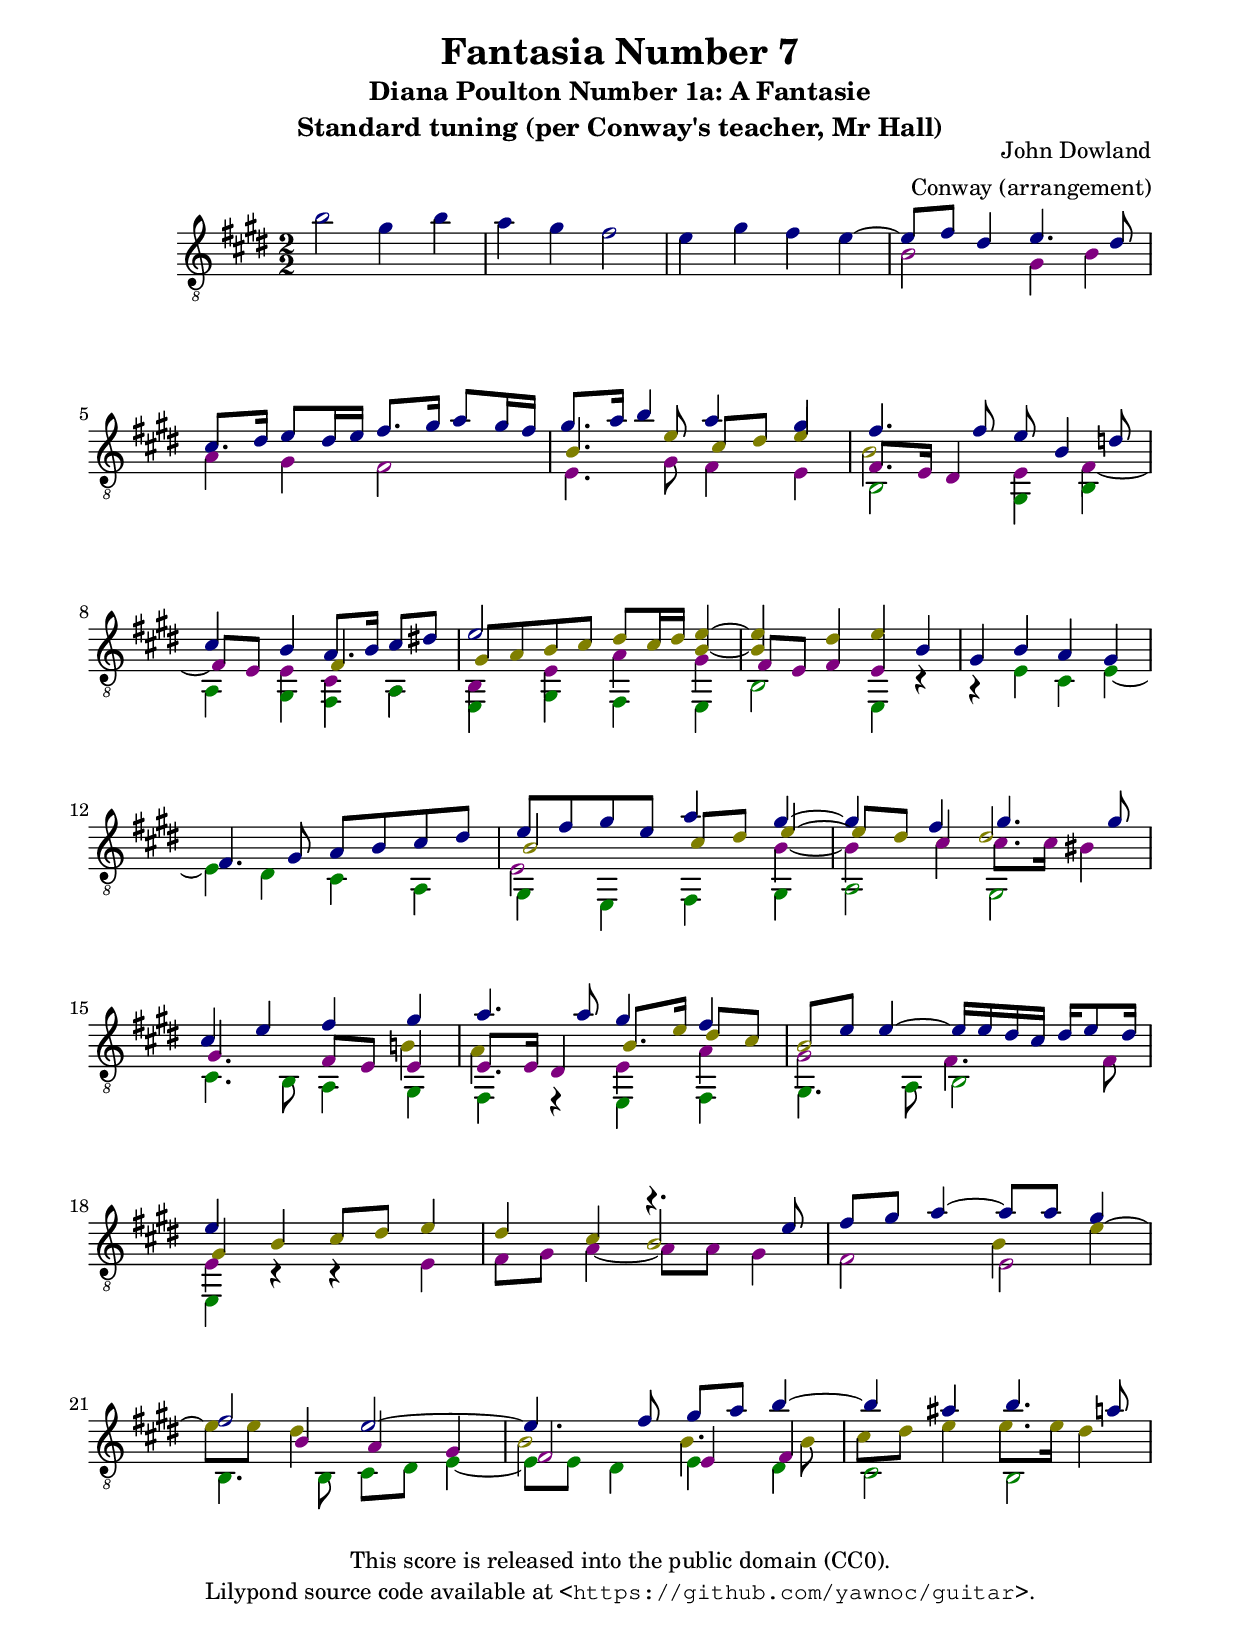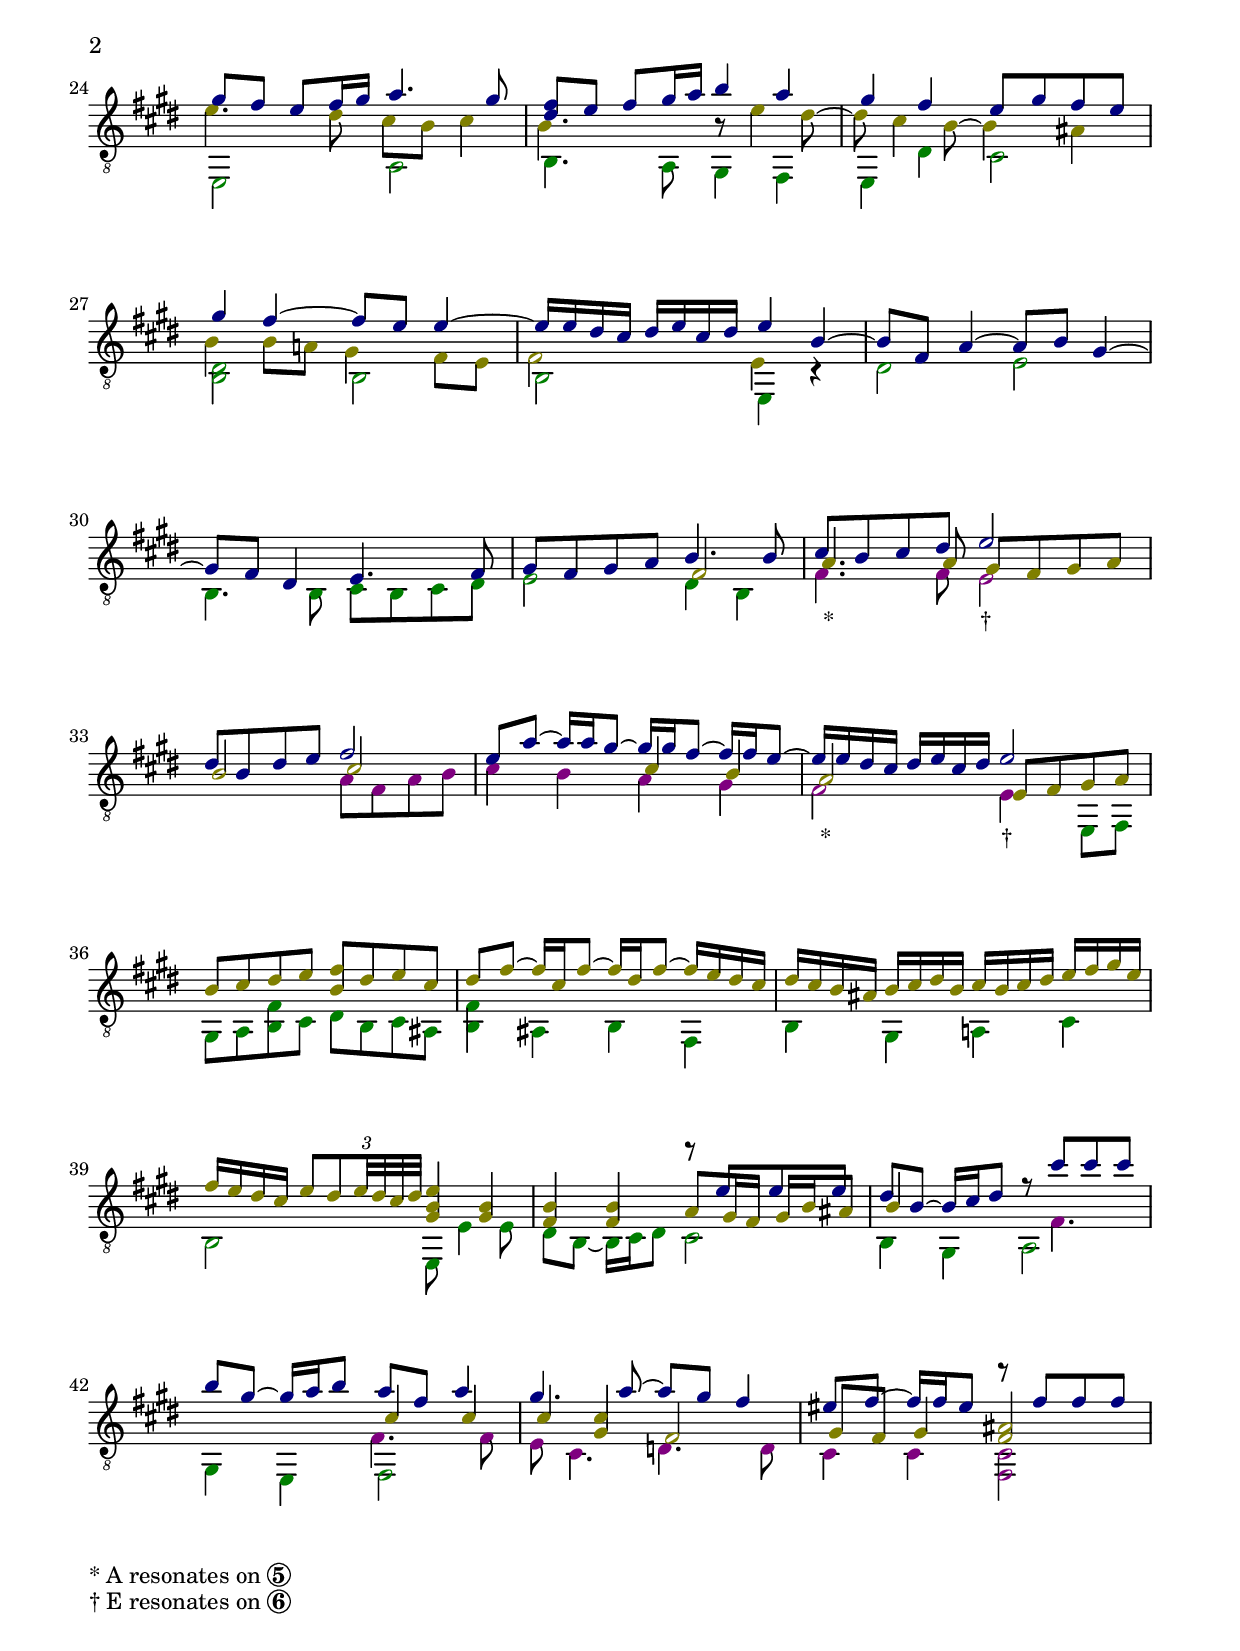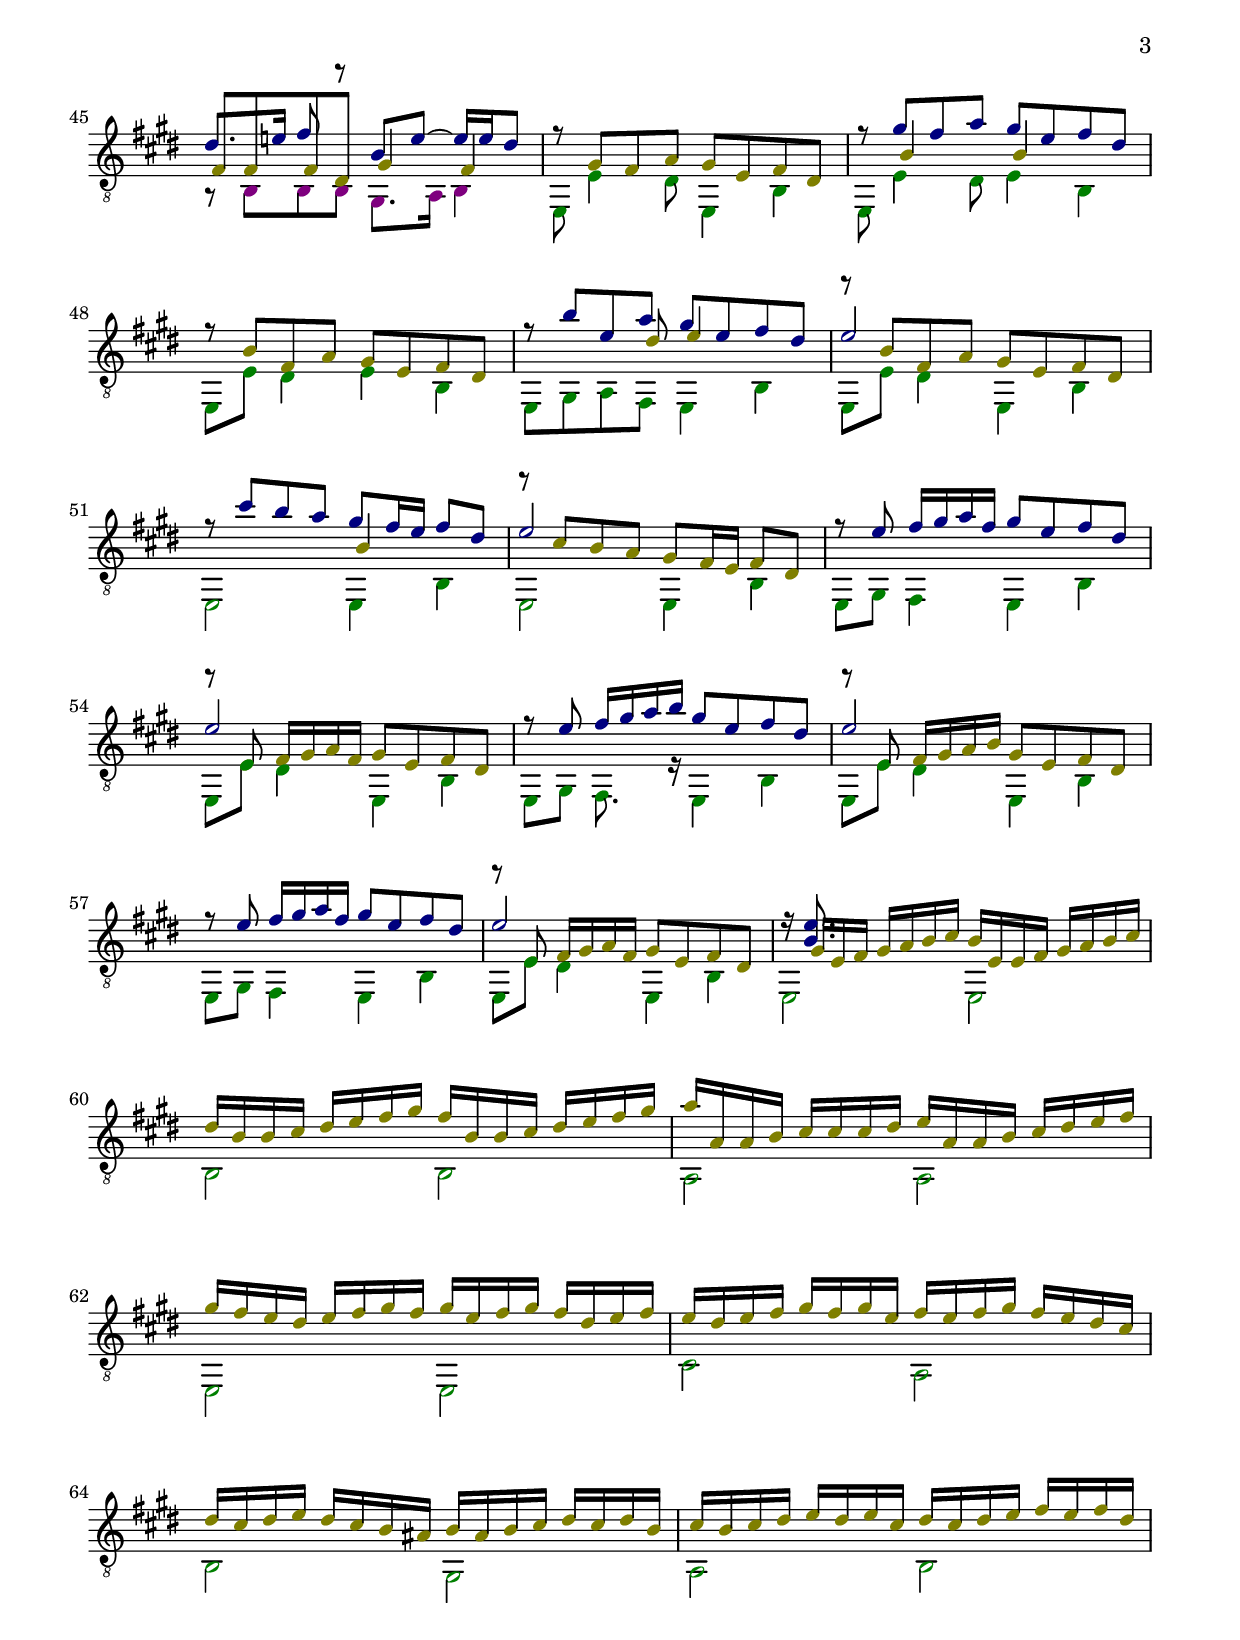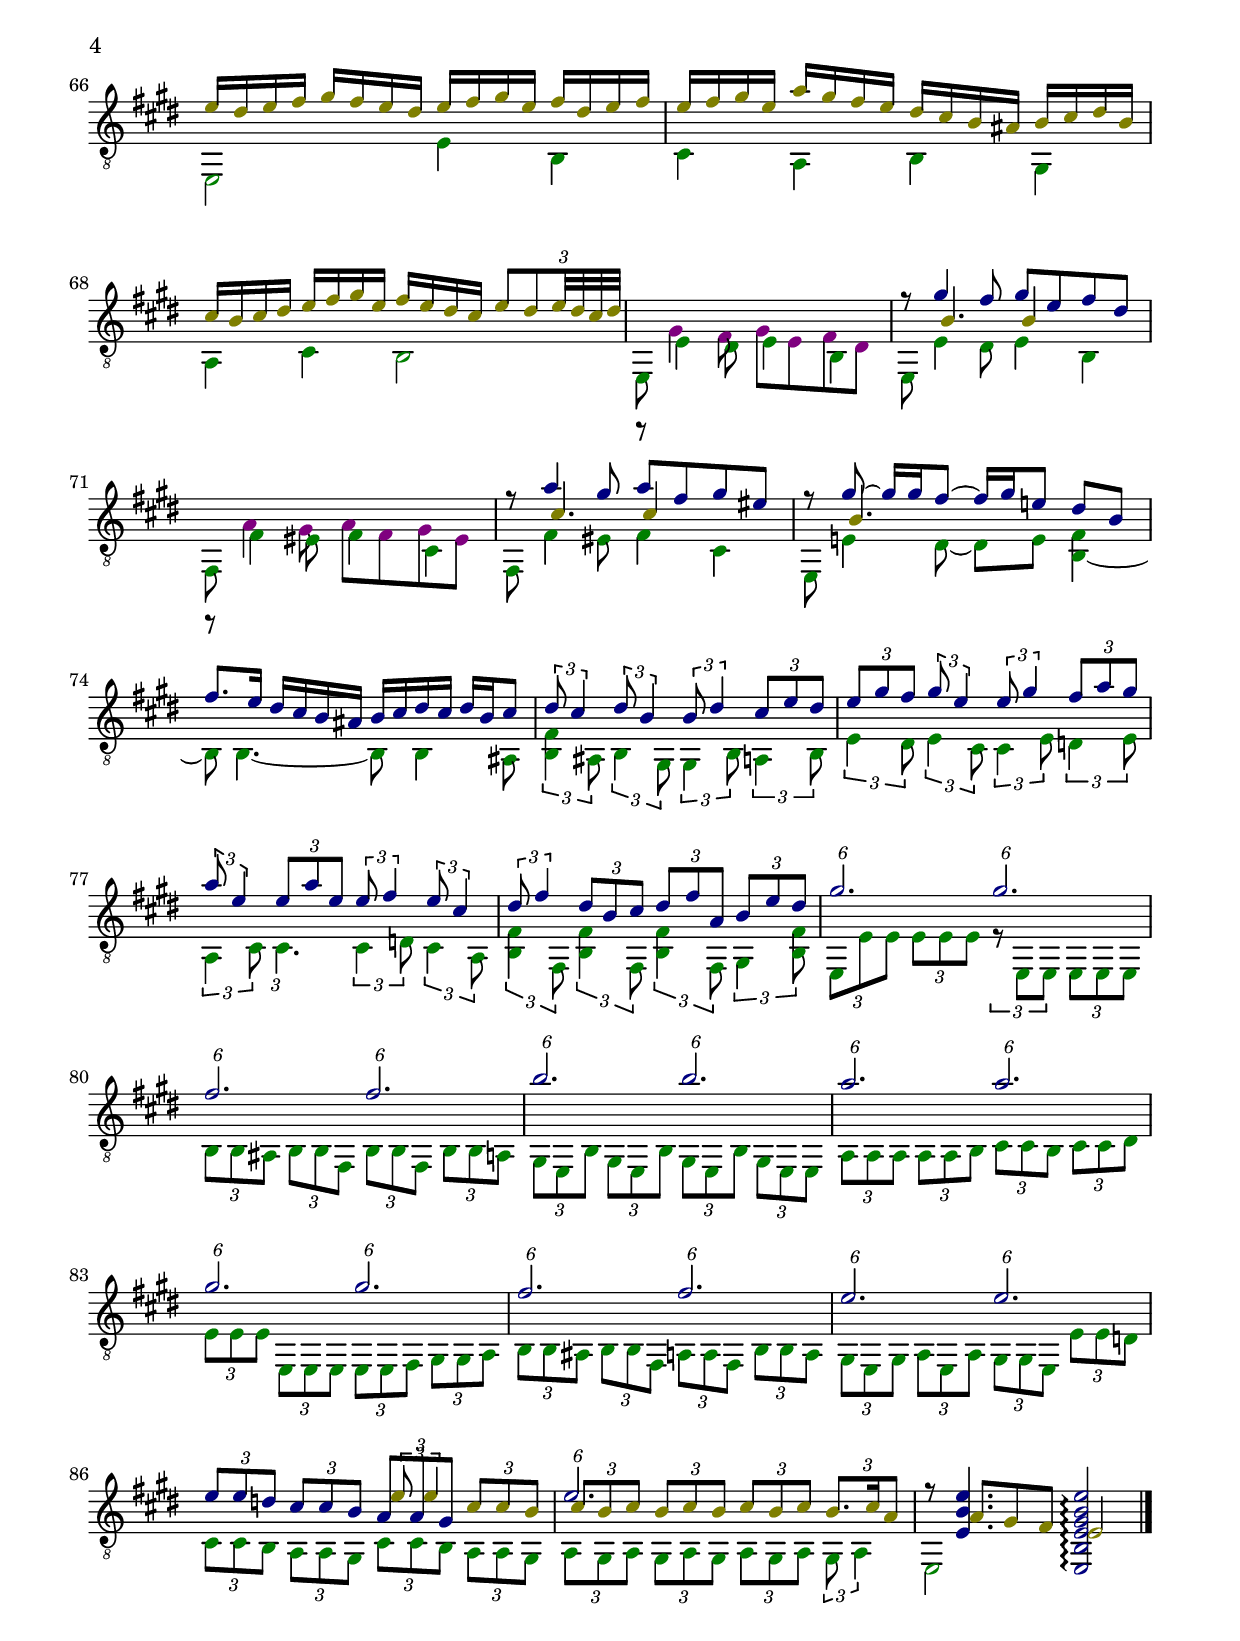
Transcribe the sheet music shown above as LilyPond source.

\version "2.18.2"


%%%%%%%%%%%%%%%%%%%%%%%%%%%%%%%%%%%%%%%%%%%%%%%%%%%%%%%%%%%%%%%%
% General
%%%%%%%%%%%%%%%%%%%%%%%%%%%%%%%%%%%%%%%%%%%%%%%%%%%%%%%%%%%%%%%%

\paper {
  top-margin = 1.5\cm
  left-margin = 1.5\cm
  right-margin = 1.5\cm
  bottom-margin = 1.5\cm
  ragged-last-bottom = ##f
  footnote-separator-markup = \markup { \vspace #1.5 }
}

globalSettings = {
  \accidentalStyle modern
  \compressFullBarRests
  \mergeDifferentlyHeadedOn
  \mergeDifferentlyDottedOn
  \numericTimeSignature
  \pointAndClickOff
  \override TextScript.extra-offset = #'(0 . 0.7)
  \override Score.FootnoteItem.annotation-line = ##f
}

origin-url = "https://github.com/yawnoc/guitar"

\header {
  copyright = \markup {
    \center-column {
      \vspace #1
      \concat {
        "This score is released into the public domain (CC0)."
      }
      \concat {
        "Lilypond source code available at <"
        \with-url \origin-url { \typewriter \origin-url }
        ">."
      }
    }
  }
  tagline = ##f
}

triplet = #(define-music-function
  (parser location music) (ly:music?)
  #{
    \tuplet 3/2 { $music }
  #}
)

tripletDuple = #(define-music-function
  (parser location music) (ly:music?)
  #{
    \tuplet 6/4 { $music }
  #}
)

overrideBeamedStemLengths = #(define-scheme-function
  (parser location lengths) (list?)
  #{
    \override Stem.details.beamed-lengths = $lengths
  #}
)
revertBeamedStemLengths = { \revert Stem.details.beamed-lengths }

overrideBeamVerticalPositions = #(define-scheme-function
  (parser location positions) (pair?)
  #{
    \override Beam.positions = $positions
  #}
)

%%%%%%%%%%%%%%%%%%%%%%%%%%%%%%%%%%%%%%%%%%%%%%%%%%%%%%%%%%%%%%%%
% Semantic bar lines
%%%%%%%%%%%%%%%%%%%%%%%%%%%%%%%%%%%%%%%%%%%%%%%%%%%%%%%%%%%%%%%%

barLineGoto = { \bar "||" }
barLineKeyChange = { \bar "||" }
barLineEnd = { \bar "|." }

%%%%%%%%%%%%%%%%%%%%%%%%%%%%%%%%%%%%%%%%%%%%%%%%%%%%%%%%%%%%%%%%
% Guitar notation
%%%%%%%%%%%%%%%%%%%%%%%%%%%%%%%%%%%%%%%%%%%%%%%%%%%%%%%%%%%%%%%%

stringNumbersAbove = { \set stringNumberOrientations = #'(up) }
stringNumbersBelow = { \set stringNumberOrientations = #'(down) }

fingeringAbove = { \set fingeringOrientations = #'(up) }
fingeringBelow = { \set fingeringOrientations = #'(down) }
fingeringAleft = { \set fingeringOrientations = #'(left) }
fingeringAright = { \set fingeringOrientations = #'(right) }

startGraceMusic = {
  <>(
  \override Fingering.font-size = -6
}
stopGraceMusic = {
  \revert Fingering.font-size
  <>)
}

overrideHorizontalShift = #(define-scheme-function
  (parser location distance) (number?)
  #{
    \override NoteColumn.force-hshift = $distance
  #}
)
revertHorizontalShift = { \revert NoteColumn.force-hshift }

barreSpan = #(define-music-function
  (parser location label offsetPair music)
  (string? (pair? (cons 0 0)) ly:music?)
  (let
    (
      (elements (extract-named-music music '(NoteEvent EventChord)))
    )
    (if
      (pair? elements)
      (let
        (
          (first-element (first elements))
          (last-element (last elements))
        )
        (set!
          (ly:music-property first-element 'articulations)
          (cons
            (make-music 'TextSpanEvent 'span-direction -1)
            (ly:music-property first-element 'articulations)
          )
        )
        (set!
          (ly:music-property last-element 'articulations)
          (cons
            (make-music 'TextSpanEvent 'span-direction 1)
            (ly:music-property last-element 'articulations)
          )
        )
      )
    )
  )
  #{
    \once \override TextSpanner.font-shape = #'upright
    \once \override TextSpanner.style = #'line
    \once \override TextSpanner.extra-offset = #offsetPair
    \once \override TextSpanner.bound-details = #`(
      (left
        (text . ,#{ \markup { \raise #-0.7 { #label \hspace #0.7 }} #})
        (Y . 0)
        (padding . -0.8)
        (attach-dir . -2)
      )
      (right
        (text . ,#{ \markup { \draw-line #'(0 . -1.3) } #}) ;; draw hook
        (Y . 0)
        (padding . -0.5)
        (attach-dir . 2)
      )
    )
    \once \override TextSpanner #'after-line-breaking = #(lambda (grob)
      (let*
        (
          (originalGrob (ly:grob-original grob))
          (splitGrobs (ly:spanner-broken-into originalGrob))
        )
        (if
          (and
            (>= (length splitGrobs) 2)
            (not (eq? (car (last-pair splitGrobs)) grob))
          )
          (begin
            (ly:grob-set-nested-property! grob
              '(bound-details right text)
              #{ \markup { \draw-line #'(0 . 0) } #} ;; suppress draw hook
            )
            (ly:grob-set-property! grob
              'extra-offset
              (cons
                (car offsetPair)
                (+ (cdr offsetPair) 0.7) ;; correction for suppressed hook
              )
            )
            (ly:grob-set-nested-property! grob
              '(bound-details right padding)
              #'-3 ;; increase spanner length
            )
          )
        )
      )
    )
    $music
  #}
)

barre = #(define-scheme-function
  (parser location label) (string?)
  #{
    \markup {
      \center-align {
        \hspace #0.7
        $label
      }
    }
  #}
)

nudgeNextBarre = #(define-scheme-function
  (parser location distance) (number?)
  #{
    \once \override TextScript.X-offset = $distance
  #}
)

position = #(define-scheme-function
  (parser location label) (string?)
  #{
    \markup {
      \center-align {
        \hspace #0.5
        $label
      }
    }
  #}
)

#(define-markup-command
  (markupString layout properties stringNumber) (markup?)
  (interpret-markup layout properties
    #{
      \markup \circle { \bold #stringNumber }
    #}
  )
)

#(define-markup-command
  (resonatesOn layout properties note stringNumber) (markup? markup?)
  (interpret-markup layout properties
    #{
      \markup { #note "resonates on" \markupString #stringNumber }
    #}
  )
)

%%%%%%%%%%%%%%%%%%%%%%%%%%%%%%%%%%%%%%%%%%%%%%%%%%%%%%%%%%%%%%%%
% Goto statements
%%%%%%%%%%%%%%%%%%%%%%%%%%%%%%%%%%%%%%%%%%%%%%%%%%%%%%%%%%%%%%%%

overrideGotoVisibility = {
  \once \override Score.RehearsalMark #'break-visibility = #'#(#t #t #f)
}

makeGotoMark = #(define-scheme-function
  (parser location label) (string?)
  #{
    \mark \markup { \small \italic $label }
  #}
)

simultaneousMarkSeparator = {
  \cadenzaOn
    s1073741824 % stupid, but works
  \cadenzaOff
}

coda = {
  \overrideGotoVisibility
  \mark \markup { \musicglyph #"scripts.coda" }
}

fine = {
  \overrideGotoVisibility
  \makeGotoMark Fine
}

dcAlCoda = {
  \overrideGotoVisibility
  \makeGotoMark "D.C. al Coda"
}

dcAlFine = {
  \overrideGotoVisibility
  \makeGotoMark "D.C. al Fine"
}

toCoda = {
  \overrideGotoVisibility
  \makeGotoMark "to Coda"
}



\header {
  title = "Fantasia Number 7"
  subtitle = \markup {
    \center-column {
      "Diana Poulton Number 1a: A Fantasie"
      "Standard tuning (per Conway's teacher, Mr Hall)"
    }
  }
  composer = "John Dowland"
  arranger = "Conway (arrangement)"
}


initialSignatures = {
  \clef "treble_8"
  \key e \major
  \time 2/2
  \set Timing.beamExceptions = #'()
  \set Timing.baseMoment = #(ly:make-moment 1/4)
  \set Timing.beatStructure = #'(1 1 1 1)
  \set Timing.beamExceptions = #'(
    (
      end
        .
      (
        ((1 . 8) . (4 4)) ;; quavers by fours
        ((1 . 12) . (3 3 3 3)) ;; anything shorter by beat
      )
    )
  )
}


highVoiceMusic = {
  
  \override NoteHead.color = #darkblue
  
  % Main theme high
  \barNumberCheck #1
  \relative c'' {
    \stemDown
    b2 gis4 b |
    a gis fis2 |
    e4 gis fis e~ |
    \stemUp
    e8 fis dis4 e4. dis8 |
    cis8. dis16 e8 dis16 e fis8. gis16 a8 gis16 fis |
    gis8. a16 b4 a gis |
    fis4. fis8 e8 b4 d8 |
    cis4 b a8. b16 cis8 dis |
    e2 s2 |
    s2 s4
  }
  
  % Main theme low
  \barNumberCheck #10
  \relative c' {
    b4 |
    gis b a gis |
    fis4. gis8 a b cis dis |
    e fis gis e a4 gis~ |
    gis
      \shiftOn
        \once \overrideHorizontalShift #-0.5
        fis
      \shiftOff
      \once \overrideHorizontalShift #0.5 gis4. gis8 |
    \once \overrideHorizontalShift #-0.25 cis,4 e fis gis |
    a4. a8 gis4 fis |
    \once \hide NoteHead b,8 e e4~ e16 e dis cis dis16 e8 dis16 |
    e4
  }
  
  % Tee-tee taa high
  \barNumberCheck #18
  \relative c'' {
    s4 s2 |
    s2 c4.\rest e,8 |
    fis8 gis a4~ a8 a gis4 |
    fis2 e2~ |
    e4. fis8 gis8 a b4~ |
    b ais b4. a8 |
    gis8 fis e8 fis16 gis a4. gis8 |
    <fis dis>8 e fis8 gis16 a b4 a |
    gis fis e8 gis fis e |
    gis4 fis~ fis8 e e4~ |
    e16 e dis cis dis e cis dis e4
  }
  
  % Tee-tee taa low
  \barNumberCheck #28
  \relative c' {
    b4~ |
    b8 fis a4~ a8 b gis4~ |
    gis8 fis dis4 e4. fis8 |
    gis fis gis a b4. b8 |
    cis b cis dis e2 |
    dis8 b dis e fis2 |
    e8 a~ a16 a gis8~ gis16 gis fis8~ fis16 fis e8~ |
    e16 e dis cis dis e cis dis e2 |
  }
  
  % Ascending scale
  \barNumberCheck #36
  {
    s1 * 3 |
    s2
  }
  
  % Tee-tee-tee
  \barNumberCheck #39
  \relative c' {
    s2 |
    s2 r8 e e e |
    dis b~ b16 cis dis8 r8 cis' cis cis |
    b8 gis~ gis16 a b8 a8 fis a4 |
    gis4. a8~ a gis fis4 |
    eis8 fis~ fis16 fis eis8 r8 fis fis fis |
    dis8. e16 fis8 r b,8 e~ e16 e dis8 |
  }
  
  % Majestic theme
  \barNumberCheck #46
  \relative c'' {
    s1 |
    r8 gis fis a gis e fis dis |
    s1 |
    r8 b' e, a gis e fis dis |
    e2 s2 |
    r8 cis' b a gis8 fis16 e fis8 dis |
    e2 s2 |
    r8 e fis16 gis a fis gis8 e fis dis |
    e2 s2 |
    r8 e fis16 gis a b gis8 e fis dis |
    e2 s2 |
    r8 e fis16 gis a fis gis8 e fis dis |
    e2 s2 |
  }
  
  % Scale runs
  \barNumberCheck #59
  \relative c' {
    r16 <e b>8. s4 s2 |
    s1 * 9 |
  }
  
  % Majestic interlude
  \barNumberCheck #69
  \relative c'' {
    s1 |
    r8 gis4 fis8 gis e fis dis |
    s1 |
    r8 a'4 gis8 a fis gis eis |
    r8 gis~ gis16 gis fis8~ fis16 gis e8 dis b |
    fis'8. e16 dis cis b ais
      b16 cis dis cis dis b cis8 |
  }
  
  % Triple runs
  \barNumberCheck #75
  \relative c' {
    \triplet { dis8 cis4 } \triplet { dis8 b4 }
      \triplet { b8 dis4 } \triplet { cis8 e dis } |
    \triplet { e8 gis fis } \triplet { gis8 e4 }
      \triplet { e8 gis4 } \triplet { fis8 a gis } |
    \triplet { a8 e4 } \triplet { e8 a e }
      \triplet { e8 fis4 } \triplet { e8 cis4 } |
    \triplet { dis8 fis4 } \triplet { dis8 b cis }
      \triplet { dis8 fis a, } \triplet { b e dis } |
    \tripletDuple { gis2. } \tripletDuple { gis } |
    \tripletDuple { fis } \tripletDuple { fis } |
    \tripletDuple { b } \tripletDuple { b } |
    \tripletDuple { a } \tripletDuple { a } |
    \tripletDuple { gis } \tripletDuple { gis } |
    \tripletDuple { fis } \tripletDuple { fis } |
    \tripletDuple { e } \tripletDuple { e } |
    \triplet { e8 e d } \triplet { cis cis b }
      \triplet { a a gis } s4 |
    \tripletDuple { e'2. } s2 |
  }
  
  % Finishing chords
  \barNumberCheck #88
  \relative c {
    r8 <e b' e>4.
      <e, b' e gis b e>2 \arpeggio
      \barLineEnd
  }
  
}


lowVoiceMusic = {
  
  \override NoteHead.color = #darkgreen
  
  % Main theme high
  \barNumberCheck #1
  \relative c {
    s1 * 6 |
    b2 gis4 b |
    a gis fis a |
    e gis fis e |
    b'2 e,4
  }
  
  % Main theme low
  \barNumberCheck #10
  \relative c {
    r4 |
    r4 e cis e~ |
    e dis cis a |
    gis e fis gis |
    a2 gis |
    cis4. b8 a4 gis |
    fis r e fis |
    gis4. a8 b2 |
    e,4
  }
  
  % Tee-tee taa high
  \barNumberCheck #18
  \relative c {
    s4 s4 s4 |
    s1 * 2 |
    b4. b8 cis8 dis e4~ |
    e8 e dis4 e4 dis |
    cis2 b |
    e, a |
    b4. a8 gis4 fis |
    e dis' cis2 |
    <b dis> b |
    b e,4
  }
  
  % Tee-tee taa low
  \barNumberCheck #28
  \relative c {
    r4 |
    dis2 e |
    b4. b8 cis b cis dis |
    e2 dis4 b |
    s1 * 3 |
    s2
  }
  
  % Ascending scale
  \barNumberCheck #35
  \relative c, {
    s4 e8 fis |
    gis a <b fis'> cis dis b cis ais |
    <b fis'>4 ais b fis |
    b gis a cis |
    b2
  }
  
  % Tee-tee-tee
  \barNumberCheck #39
  \relative c, {
    e8 e'4 e8 |
    dis8 b~ b16 cis dis8 cis2 |
    b4 gis a2 |
    gis4 e fis2 |
    s1 * 3 |
  }
  
  % Majestic theme
  \barNumberCheck #46
  \relative c, {
    e8 e'4 dis8 e,4 b' |
    e,8 e'4 dis8 e4 b |
    e,8 e' dis4 e b |
    e,8 gis a fis e4 b' |
    e,8 e' dis4 e, b' |
    e,2 e4 b' |
    e,2 e4 b' |
    e,8 gis fis4 e b' |
    e,8 e' dis4 e, b' |
    e,8[ gis] fis8. r16 e4 b' |
    e,8 e' dis4 e, b' |
    e,8 gis fis4 e b' |
    e,8 e' dis4 e, b' |
  }
  
  % Scale runs
  \barNumberCheck #59
  \relative c, {
    e2 e |
    b' b |
    a a |
    e e |
    cis' a |
    b gis |
    a b |
    e, e'4 b |
    cis a b gis |
    a cis b2 |
  }
  
  % Majestic interlude
  \barNumberCheck #69
  \relative c, {
    e8 e'4 dis8 e4 b |
    e,8 e'4 dis8 e4 b |
    fis8 fis'4 eis8 fis4 cis |
    fis,8 fis'4 eis8 fis4 cis |
    e,8 e'4 dis8~ dis e <b~ fis'>4 |
    b8 b4.~ b8 b4 ais8 |
  }
  
  % Triple runs
  \barNumberCheck #75
  \relative c {
    \triplet { <b fis'>4 ais8 } \triplet { b4 gis8 }
      \triplet { gis4 b8 } \triplet { a4 b8 } |
    \triplet { e4 dis8 } \triplet { e4 cis8 }
      \triplet { cis4 e8 } \triplet { d4 e8 } |
    \triplet { a,4 cis8 } \triplet { cis4. }
      \triplet { cis4 d8 } \triplet { cis4 a8 } |
    \triplet { <b fis'>4 fis8 } \triplet { <b fis'>4 fis8 }
      \triplet { <b fis'>4 fis8 } \triplet { gis4 <b fis'>8 } |
    \triplet { e,8 e' e } \triplet { e e e }
      \triplet { r e, e } \triplet { e e e } |
    \triplet { b' b ais } \triplet { b b fis }
      \triplet { b b fis } \triplet { b b a } |
    \triplet { gis e b' } \triplet { gis e b' }
      \triplet { gis e b' } \triplet { gis e e } |
    \triplet { a a a } \triplet { a a b }
      \triplet { cis cis b } \triplet { cis cis dis } |
    \triplet { e e e } \triplet { e, e e }
      \triplet { e e fis } \triplet { gis gis a } |
    \triplet { b b ais } \triplet { b b fis }
      \triplet { a a fis } \triplet { b b a } |
    \triplet { gis e gis } \triplet { a e a }
      \triplet { gis gis e } \triplet { e' e d } |
    \triplet { cis cis b } \triplet { a a gis }
      \triplet { cis cis b } \triplet { a a gis } |
    \triplet { a gis a } \triplet { gis a gis }
      \triplet { a gis a } \triplet { gis8 a4 } |
  }
  
  % Finishing chords
  \barNumberCheck #88
  \relative c, {
    e2 s2 |
  }
  
}


upperMiddleVoiceMusic = {
  
  \override NoteHead.color = #darkyellow
  
  % Main theme high
  \barNumberCheck #1
  \relative c' {
    s1 * 5 |
    \once \overrideHorizontalShift #0.4 b4. e8
      cis8 dis
      \once \overrideHorizontalShift #0 e4 |
    \stemDown
    b2 s2 |
    \stemUp
    s2 fis4 s4 |
    gis8 a b cis dis8 cis16 \shiftOff dis <e~ b_~>4 |
    <e b> dis e
    \shiftOn
  }
  
  % Main theme low
  \barNumberCheck #10
  \relative c' {
    s4 |
    s1 * 2 |
    b2 cis8 dis e4~ |
    e8 dis
      \shiftOff cis4 \shiftOn
      \once \overrideHorizontalShift #-0.75 dis2 |
    s2 s4 \stemDown b4 |
    a4 s4 \stemUp b8. e16 dis8 cis |
      \once \overrideHorizontalShift #-0.07
      \once \hide Stem
        b2
      s2 |
    gis4
  }
  
  % Tee-tee taa high
  \barNumberCheck #18
  \relative c' {
    b4 cis8 dis e4 |
    dis4 cis b2 |
    \stemDown
    s2 b4 e~ |
    e8 e dis4 s2 |
    b2 b4. b8 |
    cis8 dis e4 e8. e16 dis4 |
    e4. dis8 cis8 b cis4 |
    b4. s8 b8\rest e4 dis8~ |
    dis8 cis4 b8~ b4 ais |
    b4 b8 a gis4 fis8 e |
    fis2 e4
    \stemUp
  }
  
  % Tee-tee taa low
  \barNumberCheck #28
  \relative c {
    s4 |
    s1 * 2 |
    s2 fis2 |
    \footnote "*" #'(0 . -4) \markup { "*" \resonatesOn A 5 }
    a4. a8 gis fis gis a |
    b2 cis |
    s2 cis4 b |
    \footnote "*" #'(0 . -4) \markup { }
    a2
  }
  
  % Ascending scale
  \barNumberCheck #35
  \relative c {
    e8 fis gis a |
    b cis dis e <fis b,> dis e cis |
    dis fis~ fis16 cis fis8~ fis16 dis fis8~ fis16 e dis cis |
    dis cis b ais b cis dis b cis b cis dis e fis gis e |
    fis e dis cis \triplet { e8 dis e32 dis cis dis } <e b gis>4
  }
  
  % Tee-tee-tee
  \barNumberCheck #39
  \relative c' {
    <b gis>4 |
    <b fis> <b fis> a8 gis16 fis gis16 b ais8 |
    b4 s4 s2 |
    s2 cis4 cis |
    cis <cis gis> fis,2 |
    gis8 fis gis4 <ais fis>2 |
    fis8 fis fis dis gis4 fis |
  }
  
  % Majestic theme
  \barNumberCheck #46
  \relative c' {
    r8 gis fis a gis e fis dis |
    s8 b'4 s8 b4 s4 |
    r8 b8 fis a gis e fis dis |
    s4. dis'8 e4 s4 |
    r8 b8 fis a gis e fis dis |
    s2 b'4 s4 |
    r8 cis b a gis8 fis16 e fis8 dis |
    s1 |
    r8 e fis16 gis a fis gis8 e fis dis |
    s1 |
    r8 e fis16 gis a b gis8 e fis dis |
    s1 |
    r8 e fis16 gis a fis gis8 e fis dis |
  }
  
  % Scale runs
  \barNumberCheck #59
  \relative c' {
    s16 gis e fis gis a b cis
      b e, e fis gis a b cis |
    dis b b cis dis e fis gis
      fis b, b cis dis e fis gis |
    a a, a b cis cis cis dis
      e a, a b cis dis e fis |
    gis fis e dis e fis gis fis
      gis e fis gis fis dis e fis |
    e dis e fis gis fis gis e
      fis e fis gis fis e dis cis |
    dis cis dis e dis cis b ais
      b ais b cis dis cis dis b |
    cis b cis dis e dis e cis
      dis cis dis e fis e fis dis |
    e dis e fis gis fis e dis
      e fis gis e
      fis dis e fis |
    e fis gis e
      a gis fis e
      dis cis b ais
      b cis dis b |
    cis b cis dis
      e fis gis e
      fis e dis cis
      \triplet { e8 dis e32 dis cis dis } |
  }
  
  % Majestic interlude
  \barNumberCheck #69
  \relative c' {
    s1 |
    s8 b4. b4 s4 |
    s1 |
    s8 cis4. cis4 s4 |
    s8 b4. s2 |
    s1 |
  }
  
  % Triple runs
  \barNumberCheck #75
  \relative c' {
    s1 * 11 |
    s2 \triplet { e8 e4 } \triplet { cis8 cis b } |
    \triplet { cis b cis } \triplet { b cis b }
      \triplet { cis b cis } \triplet { b8. cis16 a8 } |
  }
  
  % Finishing chords
  \barNumberCheck #88
  \relative c' {
    s8 a gis fis e2 |
  }
  
}


lowerMiddleVoiceMusic = {
  
  \override NoteHead.color = #darkmagenta
  
  % Main theme high
  \barNumberCheck #1
  \relative c' {
    s1 * 3 |
    \shiftOff
    b2 gis4 b |
    a gis fis2 |
    \once \overrideHorizontalShift #0.3 e4. gis8 fis4 e |
    \shiftOn
    \stemUp
    \once \overrideHorizontalShift #0 fis8. e16 dis4 \stemDown
      \overrideHorizontalShift #0 e4 fis~ |
      \revertHorizontalShift
    \stemUp
    fis8 e \stemDown
      \overrideHorizontalShift #0 e4 cis4 a |
    b e a gis |
      \revertHorizontalShift
    \stemUp
    fis8 e
      \overrideHorizontalShift #0 fis4 e
      \revertHorizontalShift
    \stemDown
  }
  
  % Main theme low
  \barNumberCheck #10
  \relative c {
    s4 |
    s1 * 2 |
    e2 s4 \overrideHorizontalShift #0 b'4~ |
    b \revertHorizontalShift
      \shiftOff cis \shiftOn
      \overrideBeamedStemLengths #'(3)
      \once \overrideHorizontalShift #0.3
        cis8. cis16
      \revertBeamedStemLengths
      bis4 |
    \stemUp
    \once \overrideHorizontalShift #0.2 gis4. s8
      \once \overrideHorizontalShift #0 fis8 e
      \once \overrideHorizontalShift #0 e4 |
    \once \overrideHorizontalShift #0 e8. e16 dis4
      \stemDown
      \overrideHorizontalShift #0 e4 a |
      \revertHorizontalShift
    \once \overrideHorizontalShift #-0.07 gis2 fis4. fis8 |
    \once \overrideHorizontalShift #0 e4
  }
  
  % Tee-tee taa high
  \barNumberCheck #18
  \relative c {
    \shiftOff
    r4 r e |
    fis8 gis a4~ a8 a gis4 |
    fis2 e |
    \shiftOn
    \stemUp
    s4 b' a gis |
    fis2 e4 fis |
    \stemDown
    s1 * 5 |
    s2 s4
  }
  
  % Tee-tee taa low
  \barNumberCheck #28
  \relative c {
    s4 |
    s1 * 3 |
    fis4. fis8
      \footnote "†" #'(0 . -2.5) \markup { "†" \resonatesOn E 6 }
      e2 |
    s2 a8 fis a b |
    cis4 b a gis |
    fis2
      \footnote "†" #'(0 . -2.5) \markup { }
      e4
  }
  
  % Ascending scale
  \barNumberCheck #35
  {
    s4 |
    s1 * 3 |
    s2
  }
  
  % Tee-tee-tee
  \barNumberCheck #39
  \relative c {
    s2 |
    s1 |
    s2 s8 fis4. |
    s2 fis4. fis8 |
    e8 cis4. d4. d8 |
    cis4 cis <cis fis,>2 |
    r8 b b b gis8. a16 b4 |
  }
  
  % Majestic theme
  \barNumberCheck #46
  {
    s1 * 13 |
  }
  
  % Scale runs
  \barNumberCheck #59
  {
    s1 * 10 |
  }
  
  % Majestic interlude
  \barNumberCheck #69
  \relative c' {
    r8 gis4 fis8 gis e fis dis |
    s1 |
    r8 a'4 gis8 a fis gis eis |
    s1 * 3 |
  }
  
}


allMusic = {
  \new Staff \with {
    midiInstrument = #"acoustic guitar (nylon)"
  }
  \globalSettings
  \initialSignatures
  <<
    << \highVoiceMusic >>
      \\
    << \lowVoiceMusic >>
      \\
    << \upperMiddleVoiceMusic >>
      \\
    << \lowerMiddleVoiceMusic >>
  >>
}


\score {
  \allMusic
}

\score {
  \allMusic
  \midi { }
}
